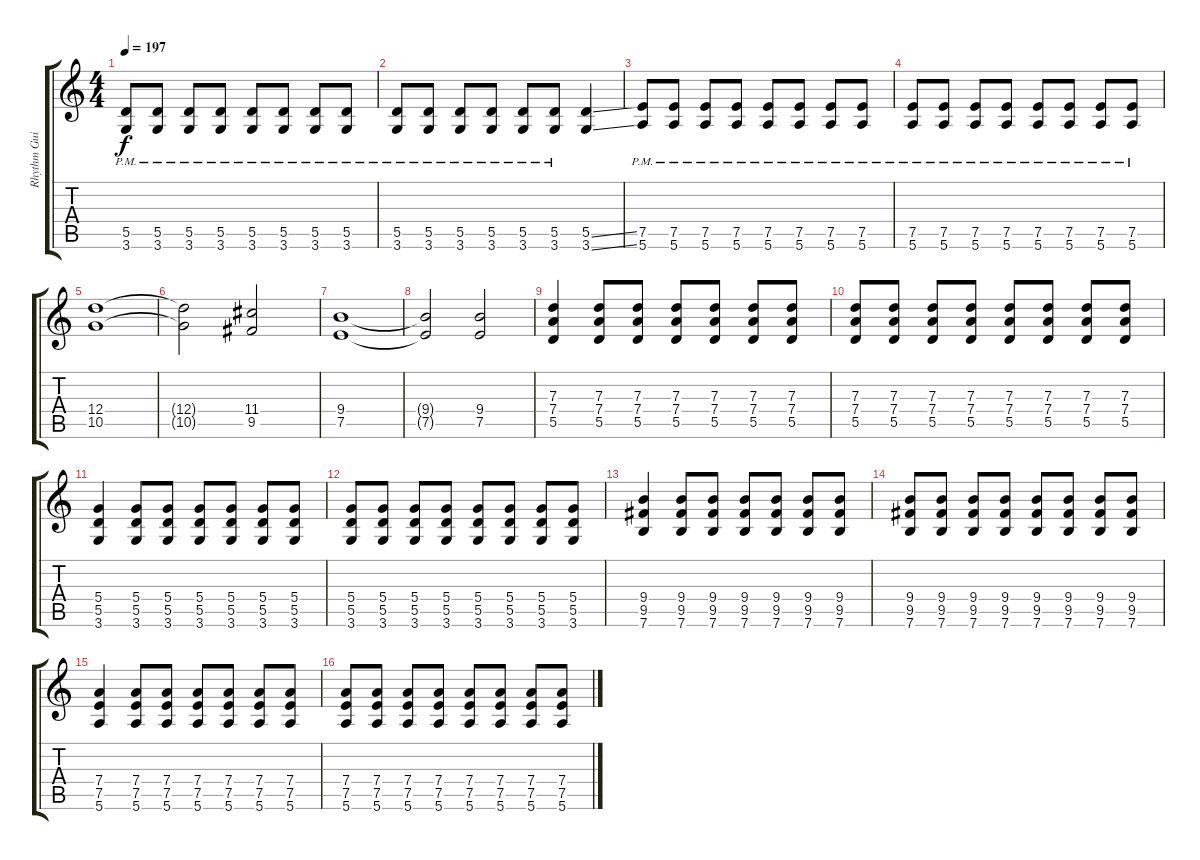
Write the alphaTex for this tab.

\track ("Rhythm Guitar" "Rhythm Gui") {instrument overdrivenguitar}
\staff {score tabs}
\tuning (E4 B3 G3 D3 A2 E2) {hide}
\ts (4 4)
\tempo 197
\clef g2
\ks c
(5.5{pm} 3.6{pm}).8{dy f} (5.5{pm} 3.6{pm}).8 (5.5{pm} 3.6{pm}).8 (5.5{pm} 3.6{pm}).8 (5.5{pm} 3.6{pm}).8 (5.5{pm} 3.6{pm}).8 (5.5{pm} 3.6{pm}).8 (5.5{pm} 3.6{pm}).8 |
(5.5{pm} 3.6{pm}).8 (5.5{pm} 3.6{pm}).8 (5.5{pm} 3.6{pm}).8 (5.5{pm} 3.6{pm}).8 (5.5{pm} 3.6{pm}).8 (5.5{pm} 3.6{pm}).8 (5.5{ss} 3.6{ss}).4 |
(7.5{pm} 5.6{pm}).8 (7.5{pm} 5.6{pm}).8 (7.5{pm} 5.6{pm}).8 (7.5{pm} 5.6{pm}).8 (7.5{pm} 5.6{pm}).8 (7.5{pm} 5.6{pm}).8 (7.5{pm} 5.6{pm}).8 (7.5{pm} 5.6{pm}).8 |
(7.5{pm} 5.6{pm}).8 (7.5{pm} 5.6{pm}).8 (7.5{pm} 5.6{pm}).8 (7.5{pm} 5.6{pm}).8 (7.5{pm} 5.6{pm}).8 (7.5{pm} 5.6{pm}).8 (7.5{pm} 5.6{pm}).8 (7.5{pm} 5.6{pm}).8 |
(12.4 10.5).1 |
(12.4{t} 10.5{t}).2 (11.4 9.5).2 |
(9.4 7.5).1 |
(9.4{t} 7.5{t}).2 (9.4 7.5).2 |
(7.3 7.4 5.5).4 (7.3 7.4 5.5).8 (7.3 7.4 5.5).8 (7.3 7.4 5.5).8 (7.3 7.4 5.5).8 (7.3 7.4 5.5).8 (7.3 7.4 5.5).8 |
(7.3 7.4 5.5).8 (7.3 7.4 5.5).8 (7.3 7.4 5.5).8 (7.3 7.4 5.5).8 (7.3 7.4 5.5).8 (7.3 7.4 5.5).8 (7.3 7.4 5.5).8 (7.3 7.4 5.5).8 |
(5.4 5.5 3.6).4 (5.4 5.5 3.6).8 (5.4 5.5 3.6).8 (5.4 5.5 3.6).8 (5.4 5.5 3.6).8 (5.4 5.5 3.6).8 (5.4 5.5 3.6).8 |
(5.4 5.5 3.6).8 (5.4 5.5 3.6).8 (5.4 5.5 3.6).8 (5.4 5.5 3.6).8 (5.4 5.5 3.6).8 (5.4 5.5 3.6).8 (5.4 5.5 3.6).8 (5.4 5.5 3.6).8 |
(9.4 9.5 7.6).4 (9.4 9.5 7.6).8 (9.4 9.5 7.6).8 (9.4 9.5 7.6).8 (9.4 9.5 7.6).8 (9.4 9.5 7.6).8 (9.4 9.5 7.6).8 |
(9.4 9.5 7.6).8 (9.4 9.5 7.6).8 (9.4 9.5 7.6).8 (9.4 9.5 7.6).8 (9.4 9.5 7.6).8 (9.4 9.5 7.6).8 (9.4 9.5 7.6).8 (9.4 9.5 7.6).8 |
(7.4 7.5 5.6).4 (7.4 7.5 5.6).8 (7.4 7.5 5.6).8 (7.4 7.5 5.6).8 (7.4 7.5 5.6).8 (7.4 7.5 5.6).8 (7.4 7.5 5.6).8 |
(7.4 7.5 5.6).8 (7.4 7.5 5.6).8 (7.4 7.5 5.6).8 (7.4 7.5 5.6).8 (7.4 7.5 5.6).8 (7.4 7.5 5.6).8 (7.4 7.5 5.6).8 (7.4 7.5 5.6).8
